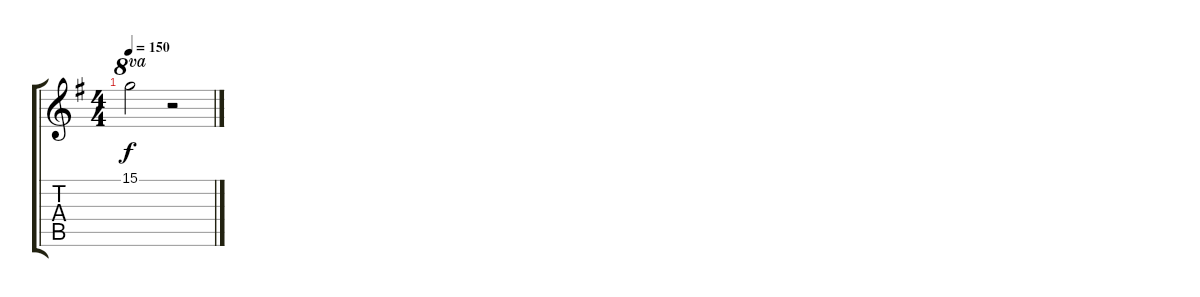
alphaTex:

\track "" {instrument distortionguitar}
\staff {score tabs}
\tuning (E4 B3 G3 D3 A2 E2) {hide}
\ts (4 4)
\tempo 150
\clef g2
\ks g
15.1.2{ot 8va dy f} r.2
